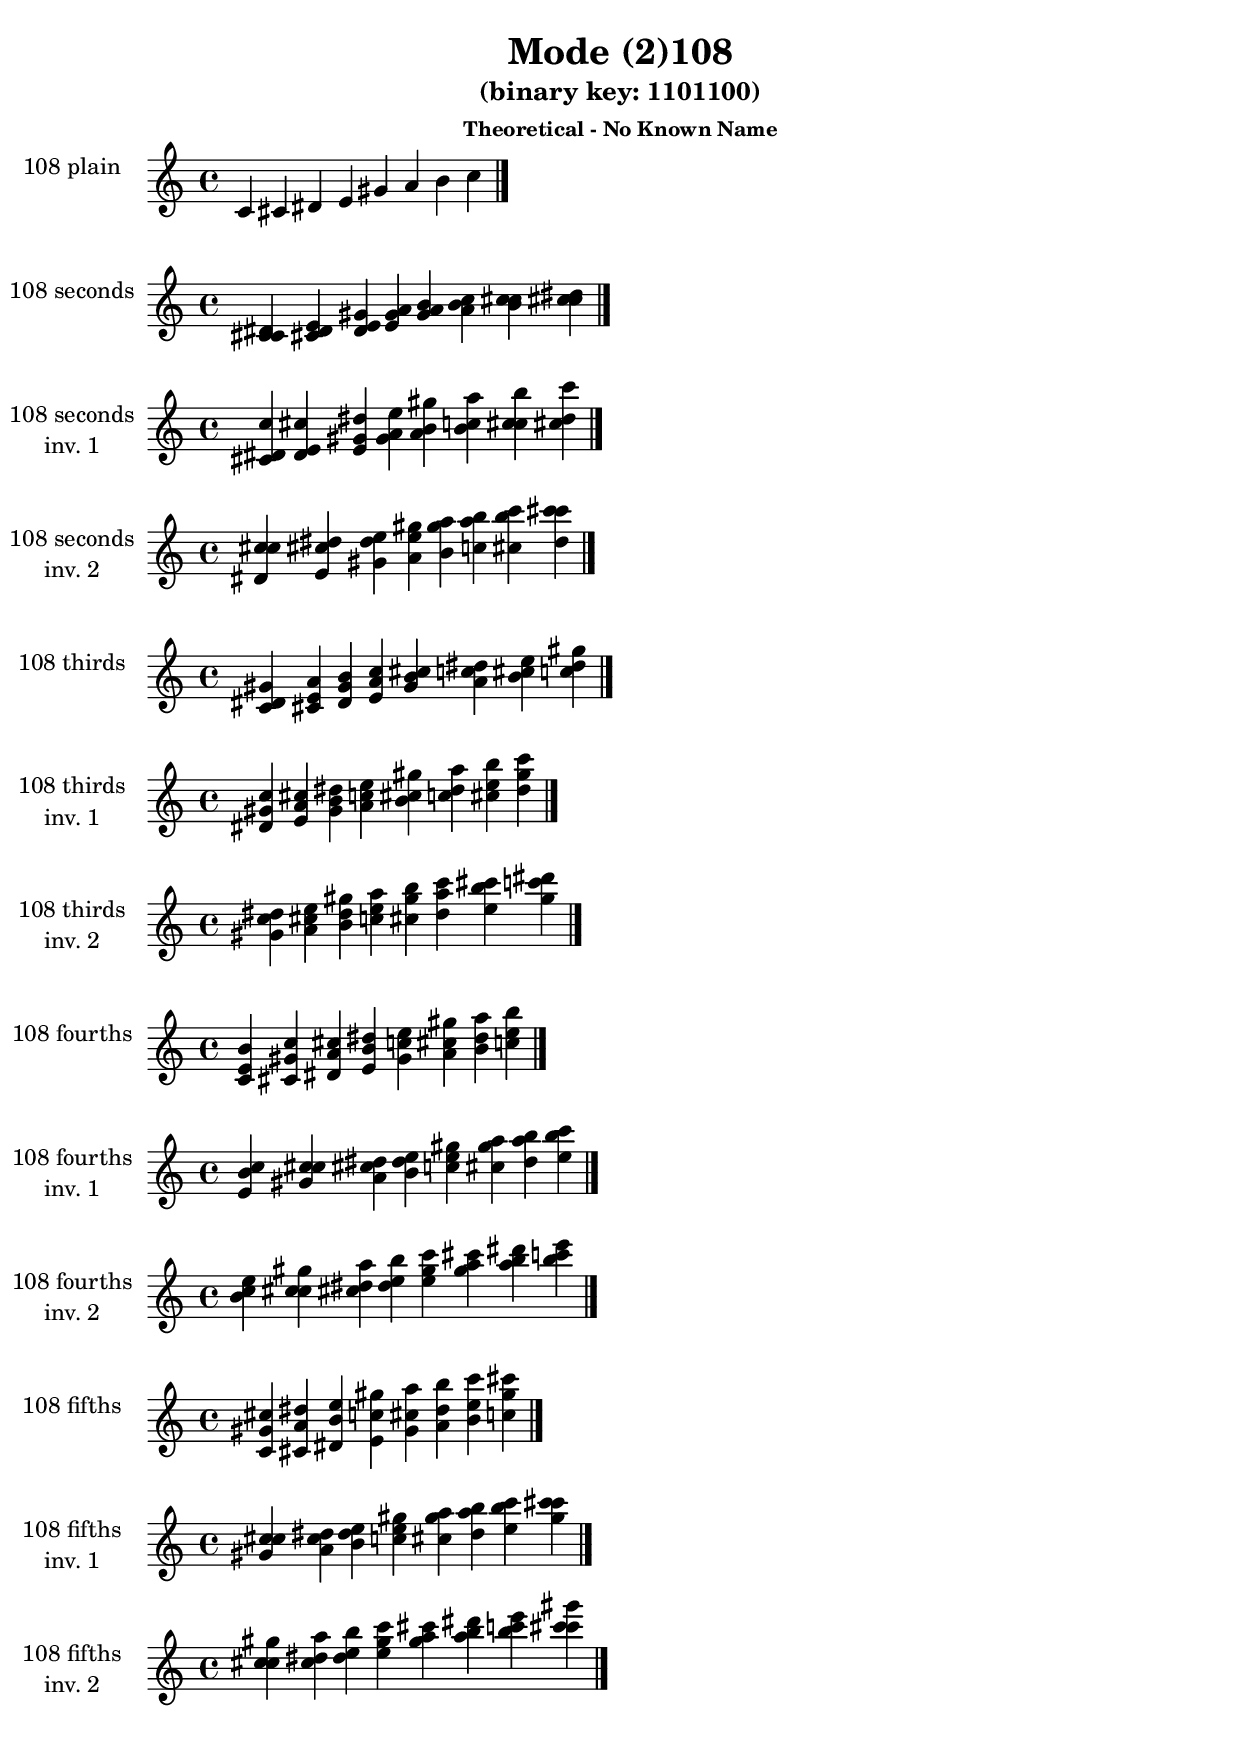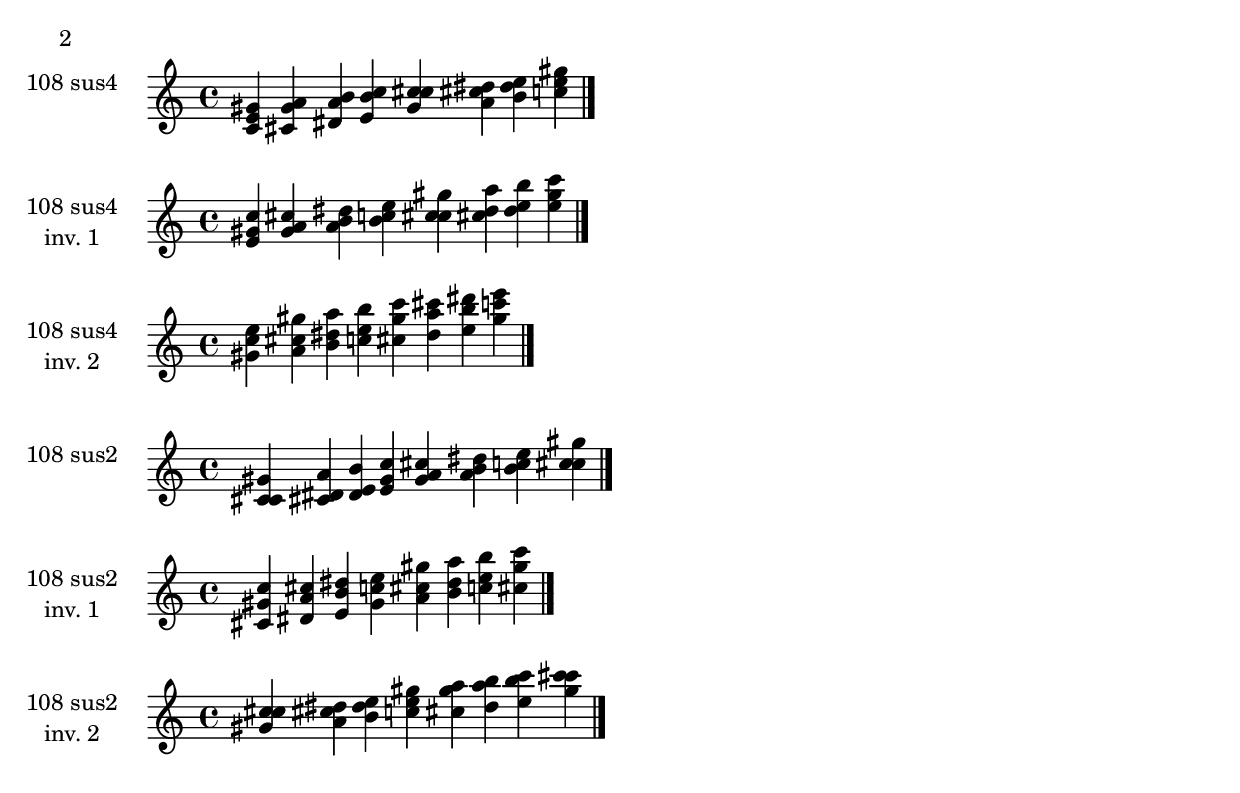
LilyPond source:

\version "2.19.0"

\header {
  title = "Mode (2)108"
  subtitle = "(binary key: 1101100)"
  subsubtitle =  \markup { \left-align \column {
      "Theoretical - No Known Name"
    }
  }
 %% Remove default LilyPond tagline
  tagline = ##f
}

\paper {
  #(set-paper-size "a4")
}

global = {
  \key c \major
  \time 4/4
  \tempo 4=100
}

\book {
  \score {
    \new Staff \with {
      instrumentName =  \markup { \column {
         \hcenter-in #14 \line { 108 plain }
         \hcenter-in #14 \line {  } } }
      midiInstrument = "oboe"
    } { \accidentalStyle "default"
        \cadenzaOn c' cis' dis' e' gis' a' b' c''  \cadenzaOff \bar "|." }
    \layout { }
  }
  \score {
    \new Staff \with {
      instrumentName =  \markup { \column {
         \hcenter-in #14 \line { 108 seconds }
         \hcenter-in #14 \line {  } } }
      midiInstrument = "oboe"
    } { \accidentalStyle "default"
        \cadenzaOn <c' cis' dis'> <cis' dis' e'> <dis' e' gis'> <e' gis' a'> <gis' a' b'> <a' b' c''> <b' c'' cis''> <c'' cis'' dis''>  \cadenzaOff \bar "|." }
    \layout { }
  }
  \score {
    \new Staff \with {
      instrumentName =  \markup { \column {
         \hcenter-in #14 \line { 108 seconds }
         \hcenter-in #14 \line { inv. 1 } } }
      midiInstrument = "oboe"
    } { \accidentalStyle "default"
        \cadenzaOn <cis' dis' c''> <dis' e' cis''> <e' gis' dis''> <gis' a' e''> <a' b' gis''> <b' c'' a''> <c'' cis'' b''> <cis'' dis'' c'''>  \cadenzaOff \bar "|." }
    \layout { }
  }
  \score {
    \new Staff \with {
      instrumentName =  \markup { \column {
         \hcenter-in #14 \line { 108 seconds }
         \hcenter-in #14 \line { inv. 2 } } }
      midiInstrument = "oboe"
    } { \accidentalStyle "default"
        \cadenzaOn <dis' c'' cis''> <e' cis'' dis''> <gis' dis'' e''> <a' e'' gis''> <b' gis'' a''> <c'' a'' b''> <cis'' b'' c'''> <dis'' c''' cis'''>  \cadenzaOff \bar "|." }
    \layout { }
  }
  \score {
    \new Staff \with {
      instrumentName =  \markup { \column {
         \hcenter-in #14 \line { 108 thirds }
         \hcenter-in #14 \line {  } } }
      midiInstrument = "oboe"
    } { \accidentalStyle "default"
        \cadenzaOn <c' dis' gis'> <cis' e' a'> <dis' gis' b'> <e' a' c''> <gis' b' cis''> <a' c'' dis''> <b' cis'' e''> <c'' dis'' gis''>  \cadenzaOff \bar "|." }
    \layout { }
  }
  \score {
    \new Staff \with {
      instrumentName =  \markup { \column {
         \hcenter-in #14 \line { 108 thirds }
         \hcenter-in #14 \line { inv. 1 } } }
      midiInstrument = "oboe"
    } { \accidentalStyle "default"
        \cadenzaOn <dis' gis' c''> <e' a' cis''> <gis' b' dis''> <a' c'' e''> <b' cis'' gis''> <c'' dis'' a''> <cis'' e'' b''> <dis'' gis'' c'''>  \cadenzaOff \bar "|." }
    \layout { }
  }
  \score {
    \new Staff \with {
      instrumentName =  \markup { \column {
         \hcenter-in #14 \line { 108 thirds }
         \hcenter-in #14 \line { inv. 2 } } }
      midiInstrument = "oboe"
    } { \accidentalStyle "default"
        \cadenzaOn <gis' c'' dis''> <a' cis'' e''> <b' dis'' gis''> <c'' e'' a''> <cis'' gis'' b''> <dis'' a'' c'''> <e'' b'' cis'''> <gis'' c''' dis'''>  \cadenzaOff \bar "|." }
    \layout { }
  }
  \score {
    \new Staff \with {
      instrumentName =  \markup { \column {
         \hcenter-in #14 \line { 108 fourths }
         \hcenter-in #14 \line {  } } }
      midiInstrument = "oboe"
    } { \accidentalStyle "default"
        \cadenzaOn <c' e' b'> <cis' gis' c''> <dis' a' cis''> <e' b' dis''> <gis' c'' e''> <a' cis'' gis''> <b' dis'' a''> <c'' e'' b''>  \cadenzaOff \bar "|." }
    \layout { }
  }
  \score {
    \new Staff \with {
      instrumentName =  \markup { \column {
         \hcenter-in #14 \line { 108 fourths }
         \hcenter-in #14 \line { inv. 1 } } }
      midiInstrument = "oboe"
    } { \accidentalStyle "default"
        \cadenzaOn <e' b' c''> <gis' c'' cis''> <a' cis'' dis''> <b' dis'' e''> <c'' e'' gis''> <cis'' gis'' a''> <dis'' a'' b''> <e'' b'' c'''>  \cadenzaOff \bar "|." }
    \layout { }
  }
  \score {
    \new Staff \with {
      instrumentName =  \markup { \column {
         \hcenter-in #14 \line { 108 fourths }
         \hcenter-in #14 \line { inv. 2 } } }
      midiInstrument = "oboe"
    } { \accidentalStyle "default"
        \cadenzaOn <b' c'' e''> <c'' cis'' gis''> <cis'' dis'' a''> <dis'' e'' b''> <e'' gis'' c'''> <gis'' a'' cis'''> <a'' b'' dis'''> <b'' c''' e'''>  \cadenzaOff \bar "|." }
    \layout { }
  }
  \score {
    \new Staff \with {
      instrumentName =  \markup { \column {
         \hcenter-in #14 \line { 108 fifths }
         \hcenter-in #14 \line {  } } }
      midiInstrument = "oboe"
    } { \accidentalStyle "default"
        \cadenzaOn <c' gis' cis''> <cis' a' dis''> <dis' b' e''> <e' c'' gis''> <gis' cis'' a''> <a' dis'' b''> <b' e'' c'''> <c'' gis'' cis'''>  \cadenzaOff \bar "|." }
    \layout { }
  }
  \score {
    \new Staff \with {
      instrumentName =  \markup { \column {
         \hcenter-in #14 \line { 108 fifths }
         \hcenter-in #14 \line { inv. 1 } } }
      midiInstrument = "oboe"
    } { \accidentalStyle "default"
        \cadenzaOn <gis' cis'' c''> <a' dis'' cis''> <b' e'' dis''> <c'' gis'' e''> <cis'' a'' gis''> <dis'' b'' a''> <e'' c''' b''> <gis'' cis''' c'''>  \cadenzaOff \bar "|." }
    \layout { }
  }
  \score {
    \new Staff \with {
      instrumentName =  \markup { \column {
         \hcenter-in #14 \line { 108 fifths }
         \hcenter-in #14 \line { inv. 2 } } }
      midiInstrument = "oboe"
    } { \accidentalStyle "default"
        \cadenzaOn <cis'' c'' gis''> <dis'' cis'' a''> <e'' dis'' b''> <gis'' e'' c'''> <a'' gis'' cis'''> <b'' a'' dis'''> <c''' b'' e'''> <cis''' c''' gis'''>  \cadenzaOff \bar "|." }
    \layout { }
  }
  \score {
    \new Staff \with {
      instrumentName =  \markup { \column {
         \hcenter-in #14 \line { 108 sus4 }
         \hcenter-in #14 \line {  } } }
      midiInstrument = "oboe"
    } { \accidentalStyle "default"
        \cadenzaOn <c' e' gis'> <cis' gis' a'> <dis' a' b'> <e' b' c''> <gis' c'' cis''> <a' cis'' dis''> <b' dis'' e''> <c'' e'' gis''>  \cadenzaOff \bar "|." }
    \layout { }
  }
  \score {
    \new Staff \with {
      instrumentName =  \markup { \column {
         \hcenter-in #14 \line { 108 sus4 }
         \hcenter-in #14 \line { inv. 1 } } }
      midiInstrument = "oboe"
    } { \accidentalStyle "default"
        \cadenzaOn <e' gis' c''> <gis' a' cis''> <a' b' dis''> <b' c'' e''> <c'' cis'' gis''> <cis'' dis'' a''> <dis'' e'' b''> <e'' gis'' c'''>  \cadenzaOff \bar "|." }
    \layout { }
  }
  \score {
    \new Staff \with {
      instrumentName =  \markup { \column {
         \hcenter-in #14 \line { 108 sus4 }
         \hcenter-in #14 \line { inv. 2 } } }
      midiInstrument = "oboe"
    } { \accidentalStyle "default"
        \cadenzaOn <gis' c'' e''> <a' cis'' gis''> <b' dis'' a''> <c'' e'' b''> <cis'' gis'' c'''> <dis'' a'' cis'''> <e'' b'' dis'''> <gis'' c''' e'''>  \cadenzaOff \bar "|." }
    \layout { }
  }
  \score {
    \new Staff \with {
      instrumentName =  \markup { \column {
         \hcenter-in #14 \line { 108 sus2 }
         \hcenter-in #14 \line {  } } }
      midiInstrument = "oboe"
    } { \accidentalStyle "default"
        \cadenzaOn <c' cis' gis'> <cis' dis' a'> <dis' e' b'> <e' gis' c''> <gis' a' cis''> <a' b' dis''> <b' c'' e''> <c'' cis'' gis''>  \cadenzaOff \bar "|." }
    \layout { }
  }
  \score {
    \new Staff \with {
      instrumentName =  \markup { \column {
         \hcenter-in #14 \line { 108 sus2 }
         \hcenter-in #14 \line { inv. 1 } } }
      midiInstrument = "oboe"
    } { \accidentalStyle "default"
        \cadenzaOn <cis' gis' c''> <dis' a' cis''> <e' b' dis''> <gis' c'' e''> <a' cis'' gis''> <b' dis'' a''> <c'' e'' b''> <cis'' gis'' c'''>  \cadenzaOff \bar "|." }
    \layout { }
  }
  \score {
    \new Staff \with {
      instrumentName =  \markup { \column {
         \hcenter-in #14 \line { 108 sus2 }
         \hcenter-in #14 \line { inv. 2 } } }
      midiInstrument = "oboe"
    } { \accidentalStyle "default"
        \cadenzaOn <gis' c'' cis''> <a' cis'' dis''> <b' dis'' e''> <c'' e'' gis''> <cis'' gis'' a''> <dis'' a'' b''> <e'' b'' c'''> <gis'' c''' cis'''>  \cadenzaOff \bar "|." }
    \layout { }
  }
}

\book {
  \bookOutputSuffix "plain_"
  \score {
    \new Staff \with {
      instrumentName =  \markup { \column {
         \hcenter-in #14 \line { 108 plain }
         \hcenter-in #14 \line {  } } }
      midiInstrument = "oboe"
    } { \accidentalStyle "default"
        \cadenzaOn c' cis' dis' e' gis' a' b' c''  \cadenzaOff \bar "|." }
    \midi { }
  }
}
\book {
  \bookOutputSuffix "seconds_"
  \score {
    \new Staff \with {
      instrumentName =  \markup { \column {
         \hcenter-in #14 \line { 108 seconds }
         \hcenter-in #14 \line {  } } }
      midiInstrument = "oboe"
    } { \accidentalStyle "default"
        \cadenzaOn <c' cis' dis'> <cis' dis' e'> <dis' e' gis'> <e' gis' a'> <gis' a' b'> <a' b' c''> <b' c'' cis''> <c'' cis'' dis''>  \cadenzaOff \bar "|." }
    \midi { }
  }
}
\book {
  \bookOutputSuffix "seconds_inv. 1"
  \score {
    \new Staff \with {
      instrumentName =  \markup { \column {
         \hcenter-in #14 \line { 108 seconds }
         \hcenter-in #14 \line { inv. 1 } } }
      midiInstrument = "oboe"
    } { \accidentalStyle "default"
        \cadenzaOn <cis' dis' c''> <dis' e' cis''> <e' gis' dis''> <gis' a' e''> <a' b' gis''> <b' c'' a''> <c'' cis'' b''> <cis'' dis'' c'''>  \cadenzaOff \bar "|." }
    \midi { }
  }
}
\book {
  \bookOutputSuffix "seconds_inv. 2"
  \score {
    \new Staff \with {
      instrumentName =  \markup { \column {
         \hcenter-in #14 \line { 108 seconds }
         \hcenter-in #14 \line { inv. 2 } } }
      midiInstrument = "oboe"
    } { \accidentalStyle "default"
        \cadenzaOn <dis' c'' cis''> <e' cis'' dis''> <gis' dis'' e''> <a' e'' gis''> <b' gis'' a''> <c'' a'' b''> <cis'' b'' c'''> <dis'' c''' cis'''>  \cadenzaOff \bar "|." }
    \midi { }
  }
}
\book {
  \bookOutputSuffix "thirds_"
  \score {
    \new Staff \with {
      instrumentName =  \markup { \column {
         \hcenter-in #14 \line { 108 thirds }
         \hcenter-in #14 \line {  } } }
      midiInstrument = "oboe"
    } { \accidentalStyle "default"
        \cadenzaOn <c' dis' gis'> <cis' e' a'> <dis' gis' b'> <e' a' c''> <gis' b' cis''> <a' c'' dis''> <b' cis'' e''> <c'' dis'' gis''>  \cadenzaOff \bar "|." }
    \midi { }
  }
}
\book {
  \bookOutputSuffix "thirds_inv. 1"
  \score {
    \new Staff \with {
      instrumentName =  \markup { \column {
         \hcenter-in #14 \line { 108 thirds }
         \hcenter-in #14 \line { inv. 1 } } }
      midiInstrument = "oboe"
    } { \accidentalStyle "default"
        \cadenzaOn <dis' gis' c''> <e' a' cis''> <gis' b' dis''> <a' c'' e''> <b' cis'' gis''> <c'' dis'' a''> <cis'' e'' b''> <dis'' gis'' c'''>  \cadenzaOff \bar "|." }
    \midi { }
  }
}
\book {
  \bookOutputSuffix "thirds_inv. 2"
  \score {
    \new Staff \with {
      instrumentName =  \markup { \column {
         \hcenter-in #14 \line { 108 thirds }
         \hcenter-in #14 \line { inv. 2 } } }
      midiInstrument = "oboe"
    } { \accidentalStyle "default"
        \cadenzaOn <gis' c'' dis''> <a' cis'' e''> <b' dis'' gis''> <c'' e'' a''> <cis'' gis'' b''> <dis'' a'' c'''> <e'' b'' cis'''> <gis'' c''' dis'''>  \cadenzaOff \bar "|." }
    \midi { }
  }
}
\book {
  \bookOutputSuffix "fourths_"
  \score {
    \new Staff \with {
      instrumentName =  \markup { \column {
         \hcenter-in #14 \line { 108 fourths }
         \hcenter-in #14 \line {  } } }
      midiInstrument = "oboe"
    } { \accidentalStyle "default"
        \cadenzaOn <c' e' b'> <cis' gis' c''> <dis' a' cis''> <e' b' dis''> <gis' c'' e''> <a' cis'' gis''> <b' dis'' a''> <c'' e'' b''>  \cadenzaOff \bar "|." }
    \midi { }
  }
}
\book {
  \bookOutputSuffix "fourths_inv. 1"
  \score {
    \new Staff \with {
      instrumentName =  \markup { \column {
         \hcenter-in #14 \line { 108 fourths }
         \hcenter-in #14 \line { inv. 1 } } }
      midiInstrument = "oboe"
    } { \accidentalStyle "default"
        \cadenzaOn <e' b' c''> <gis' c'' cis''> <a' cis'' dis''> <b' dis'' e''> <c'' e'' gis''> <cis'' gis'' a''> <dis'' a'' b''> <e'' b'' c'''>  \cadenzaOff \bar "|." }
    \midi { }
  }
}
\book {
  \bookOutputSuffix "fourths_inv. 2"
  \score {
    \new Staff \with {
      instrumentName =  \markup { \column {
         \hcenter-in #14 \line { 108 fourths }
         \hcenter-in #14 \line { inv. 2 } } }
      midiInstrument = "oboe"
    } { \accidentalStyle "default"
        \cadenzaOn <b' c'' e''> <c'' cis'' gis''> <cis'' dis'' a''> <dis'' e'' b''> <e'' gis'' c'''> <gis'' a'' cis'''> <a'' b'' dis'''> <b'' c''' e'''>  \cadenzaOff \bar "|." }
    \midi { }
  }
}
\book {
  \bookOutputSuffix "fifths_"
  \score {
    \new Staff \with {
      instrumentName =  \markup { \column {
         \hcenter-in #14 \line { 108 fifths }
         \hcenter-in #14 \line {  } } }
      midiInstrument = "oboe"
    } { \accidentalStyle "default"
        \cadenzaOn <c' gis' cis''> <cis' a' dis''> <dis' b' e''> <e' c'' gis''> <gis' cis'' a''> <a' dis'' b''> <b' e'' c'''> <c'' gis'' cis'''>  \cadenzaOff \bar "|." }
    \midi { }
  }
}
\book {
  \bookOutputSuffix "fifths_inv. 1"
  \score {
    \new Staff \with {
      instrumentName =  \markup { \column {
         \hcenter-in #14 \line { 108 fifths }
         \hcenter-in #14 \line { inv. 1 } } }
      midiInstrument = "oboe"
    } { \accidentalStyle "default"
        \cadenzaOn <gis' cis'' c''> <a' dis'' cis''> <b' e'' dis''> <c'' gis'' e''> <cis'' a'' gis''> <dis'' b'' a''> <e'' c''' b''> <gis'' cis''' c'''>  \cadenzaOff \bar "|." }
    \midi { }
  }
}
\book {
  \bookOutputSuffix "fifths_inv. 2"
  \score {
    \new Staff \with {
      instrumentName =  \markup { \column {
         \hcenter-in #14 \line { 108 fifths }
         \hcenter-in #14 \line { inv. 2 } } }
      midiInstrument = "oboe"
    } { \accidentalStyle "default"
        \cadenzaOn <cis'' c'' gis''> <dis'' cis'' a''> <e'' dis'' b''> <gis'' e'' c'''> <a'' gis'' cis'''> <b'' a'' dis'''> <c''' b'' e'''> <cis''' c''' gis'''>  \cadenzaOff \bar "|." }
    \midi { }
  }
}
\book {
  \bookOutputSuffix "sus4_"
  \score {
    \new Staff \with {
      instrumentName =  \markup { \column {
         \hcenter-in #14 \line { 108 sus4 }
         \hcenter-in #14 \line {  } } }
      midiInstrument = "oboe"
    } { \accidentalStyle "default"
        \cadenzaOn <c' e' gis'> <cis' gis' a'> <dis' a' b'> <e' b' c''> <gis' c'' cis''> <a' cis'' dis''> <b' dis'' e''> <c'' e'' gis''>  \cadenzaOff \bar "|." }
    \midi { }
  }
}
\book {
  \bookOutputSuffix "sus4_inv. 1"
  \score {
    \new Staff \with {
      instrumentName =  \markup { \column {
         \hcenter-in #14 \line { 108 sus4 }
         \hcenter-in #14 \line { inv. 1 } } }
      midiInstrument = "oboe"
    } { \accidentalStyle "default"
        \cadenzaOn <e' gis' c''> <gis' a' cis''> <a' b' dis''> <b' c'' e''> <c'' cis'' gis''> <cis'' dis'' a''> <dis'' e'' b''> <e'' gis'' c'''>  \cadenzaOff \bar "|." }
    \midi { }
  }
}
\book {
  \bookOutputSuffix "sus4_inv. 2"
  \score {
    \new Staff \with {
      instrumentName =  \markup { \column {
         \hcenter-in #14 \line { 108 sus4 }
         \hcenter-in #14 \line { inv. 2 } } }
      midiInstrument = "oboe"
    } { \accidentalStyle "default"
        \cadenzaOn <gis' c'' e''> <a' cis'' gis''> <b' dis'' a''> <c'' e'' b''> <cis'' gis'' c'''> <dis'' a'' cis'''> <e'' b'' dis'''> <gis'' c''' e'''>  \cadenzaOff \bar "|." }
    \midi { }
  }
}
\book {
  \bookOutputSuffix "sus2_"
  \score {
    \new Staff \with {
      instrumentName =  \markup { \column {
         \hcenter-in #14 \line { 108 sus2 }
         \hcenter-in #14 \line {  } } }
      midiInstrument = "oboe"
    } { \accidentalStyle "default"
        \cadenzaOn <c' cis' gis'> <cis' dis' a'> <dis' e' b'> <e' gis' c''> <gis' a' cis''> <a' b' dis''> <b' c'' e''> <c'' cis'' gis''>  \cadenzaOff \bar "|." }
    \midi { }
  }
}
\book {
  \bookOutputSuffix "sus2_inv. 1"
  \score {
    \new Staff \with {
      instrumentName =  \markup { \column {
         \hcenter-in #14 \line { 108 sus2 }
         \hcenter-in #14 \line { inv. 1 } } }
      midiInstrument = "oboe"
    } { \accidentalStyle "default"
        \cadenzaOn <cis' gis' c''> <dis' a' cis''> <e' b' dis''> <gis' c'' e''> <a' cis'' gis''> <b' dis'' a''> <c'' e'' b''> <cis'' gis'' c'''>  \cadenzaOff \bar "|." }
    \midi { }
  }
}
\book {
  \bookOutputSuffix "sus2_inv. 2"
  \score {
    \new Staff \with {
      instrumentName =  \markup { \column {
         \hcenter-in #14 \line { 108 sus2 }
         \hcenter-in #14 \line { inv. 2 } } }
      midiInstrument = "oboe"
    } { \accidentalStyle "default"
        \cadenzaOn <gis' c'' cis''> <a' cis'' dis''> <b' dis'' e''> <c'' e'' gis''> <cis'' gis'' a''> <dis'' a'' b''> <e'' b'' c'''> <gis'' c''' cis'''>  \cadenzaOff \bar "|." }
    \midi { }
  }
}
